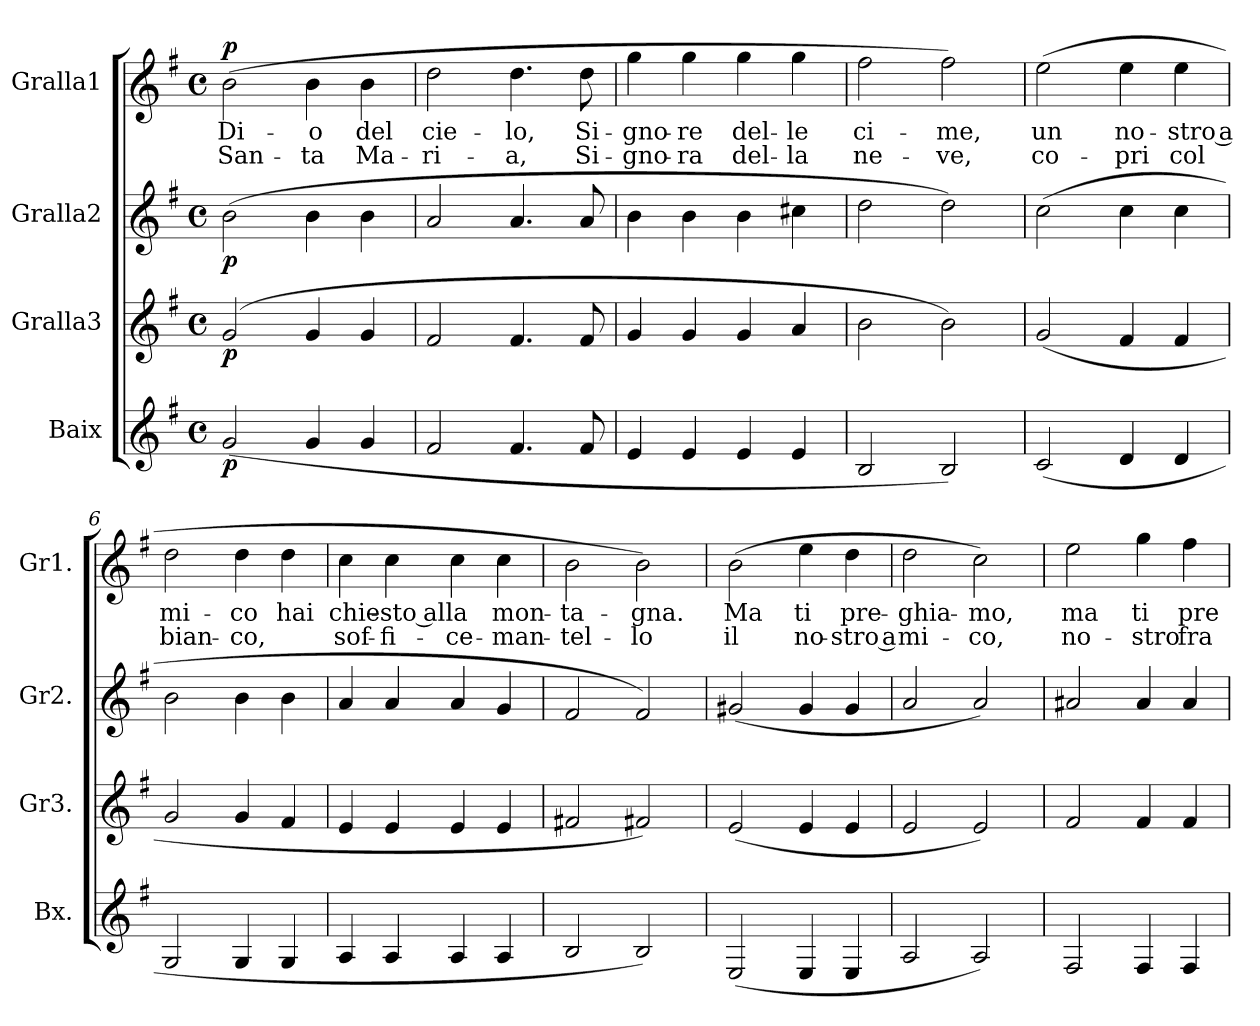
**kern	**dynam	**kern	**dynam	**kern	**dynam	**kern	**text	**text	**dynam
*part4	*part4	*part3	*part3	*part2	*part2	*part1	*part1	*part1	*part1
*staff4	*staff4	*staff3	*staff3	*staff2	*staff2	*staff1	*staff1	*staff1	*staff1
*I"Baix	*	*I"Gralla3	*	*I"Gralla2	*	*I"Gralla1	*	*	*
*I'Bx.	*	*I'Gr3.	*	*I'Gr2.	*	*I'Gr1.	*	*	*
*clefG2	*	*clefG2	*	*clefG2	*	*clefG2	*	*	*
*k[f#]	*	*k[f#]	*	*k[f#]	*	*k[f#]	*	*	*
*M4/4	*	*M4/4	*	*M4/4	*	*M4/4	*	*	*
*met(c)	*	*met(c)	*	*met(c)	*	*met(c)	*	*	*
*MM80	*	*MM80	*	*MM80	*	*MM80	*	*	*
=1	=1	=1	=1	=1	=1	=1	=1	=1	=1
!	!LO:DY:b	!	!LO:DY:b	!	!LO:DY:b	!	!LO:LY:b	!LO:LY:b	!LO:DY:b
(>2g/	p	(>2g/	p	(>2b\	p	(>2b\	Di-	San-	p
!	!	!	!	!	!	!	!LO:LY:b	!LO:LY:b	!
4g/	.	4g/	.	4b\	.	4b\	-o	-ta	.
!	!	!	!	!	!	!	!LO:LY:b	!LO:LY:b	!
4g/	.	4g/	.	4b\	.	4b\	del	Ma-	.
=2	=2	=2	=2	=2	=2	=2	=2	=2	=2
!	!	!	!	!	!	!	!LO:LY:b	!LO:LY:b	!
2f#/	.	2f#/	.	2a/	.	2dd\	cie-	-ri-	.
!	!	!	!	!	!	!	!LO:LY:b	!LO:LY:b	!
4.f#/	.	4.f#/	.	4.a/	.	4.dd\	-lo,	-a,	.
!	!	!	!	!	!	!	!LO:LY:b	!LO:LY:b	!
8f#/	.	8f#/	.	8a/	.	8dd\	Si-	Si-	.
=3	=3	=3	=3	=3	=3	=3	=3	=3	=3
!	!	!	!	!	!	!	!LO:LY:b	!LO:LY:b	!
4e/	.	4g/	.	4b\	.	4gg\	-gno-	-gno-	.
!	!	!	!	!	!	!	!LO:LY:b	!LO:LY:b	!
4e/	.	4g/	.	4b\	.	4gg\	-re	-ra	.
!	!	!	!	!	!	!	!LO:LY:b	!LO:LY:b	!
4e/	.	4g/	.	4b\	.	4gg\	del-	del-	.
!	!	!	!	!	!	!	!LO:LY:b	!LO:LY:b	!
4e/	.	4a/	.	4cc#X\	.	4gg\	-le	-la	.
=4	=4	=4	=4	=4	=4	=4	=4	=4	=4
!	!	!	!	!	!	!	!LO:LY:b	!LO:LY:b	!
2B/	.	2b\	.	2dd\	.	2ff#\	ci-	ne-	.
!	!	!	!	!	!	!	!LO:LY:b	!LO:LY:b	!
2B/)	.	2b\)	.	2dd\)	.	2ff#\)	-me,	-ve,	.
=5	=5	=5	=5	=5	=5	=5	=5	=5	=5
!	!	!	!	!	!	!	!LO:LY:b	!LO:LY:b	!
(>2c/	.	(>2g/	.	(>2cc\	.	(>2ee\	un	co-	.
!	!	!	!	!	!	!	!LO:LY:b	!LO:LY:b	!
4d/	.	4f#/	.	4cc\	.	4ee\	no-	-pri	.
!	!	!	!	!	!	!	!LO:LY:b	!LO:LY:b	!
4d/	.	4f#/	.	4cc\	.	4ee\	stro a	col	.
=6	=6	=6	=6	=6	=6	=6	=6	=6	=6
!	!	!	!	!	!	!	!LO:LY:b	!LO:LY:b	!
2G/	.	2g/	.	2b\	.	2dd\	-mi-	bian-	.
!	!	!	!	!	!	!	!LO:LY:b	!LO:LY:b	!
4G/	.	4g/	.	4b\	.	4dd\	-co	-co,	.
!	!	!	!	!	!	!	!LO:LY:b	!	!
4G/	.	4f#/	.	4b\	.	4dd\	hai	.	.
=7	=7	=7	=7	=7	=7	=7	=7	=7	=7
!	!	!	!	!	!	!	!LO:LY:b	!LO:LY:b	!
4A/	.	4e/	.	4a/	.	4cc\	chie-	sof-	.
!	!	!	!	!	!	!	!LO:LY:b	!LO:LY:b	!
4A/	.	4e/	.	4a/	.	4cc\	sto al	-fi-	.
!	!	!	!	!	!	!	!LO:LY:b	!LO:LY:b	!
4A/	.	4e/	.	4a/	.	4cc\	-la	-ce-	.
!	!	!	!	!	!	!	!LO:LY:b	!LO:LY:b	!
4A/	.	4e/	.	4g/	.	4cc\	mon-	-man-	.
!!LO:LB:g=z
=8	=8	=8	=8	=8	=8	=8	=8	=8	=8
!	!	!	!	!	!	!	!LO:LY:b	!LO:LY:b	!
2B/	.	2f#X/	.	2f#/	.	2b\	-ta-	-tel-	.
!	!	!	!	!	!	!	!LO:LY:b	!LO:LY:b	!
2B/)	.	2f#X/)	.	2f#/)	.	2b\)	-gna.	-lo	.
=9	=9	=9	=9	=9	=9	=9	=9	=9	=9
!	!	!	!	!	!	!	!LO:LY:b	!LO:LY:b	!
(>2E/	.	(>2e/	.	(>2g#X/	.	(>2b\	Ma	il	.
!	!	!	!	!	!	!	!LO:LY:b	!LO:LY:b	!
4E/	.	4e/	.	4g#/	.	4ee\	ti	no-	.
!	!	!	!	!	!	!	!LO:LY:b	!LO:LY:b	!
4E/	.	4e/	.	4g#/	.	4dd\	pre-	stro a	.
=10	=10	=10	=10	=10	=10	=10	=10	=10	=10
!	!	!	!	!	!	!	!LO:LY:b	!LO:LY:b	!
2A/	.	2e/	.	2a/	.	2dd\	-ghia-	-mi-	.
!	!	!	!	!	!	!	!LO:LY:b	!LO:LY:b	!
2A/)	.	2e/)	.	2a/)	.	2cc\)	-mo,	-co,	.
=11	=11	=11	=11	=11	=11	=11	=11	=11	=11
!	!	!	!	!	!	!	!LO:LY:b	!LO:LY:b	!
2F#/	.	2f#/	.	2a#X/	.	2ee\	ma	no-	.
!	!	!	!	!	!	!	!LO:LY:b	!LO:LY:b	!
4F#/	.	4f#/	.	4a#/	.	4gg\	ti	-stro	.
!	!	!	!	!	!	!	!LO:LY:b	!LO:LY:b	!
4F#/	.	4f#/	.	4a#/	.	4ff#\	pre-	fra-	.
=	=	=	=	=	=	=	=	=	=
*-	*-	*-	*-	*-	*-	*-	*-	*-	*-
